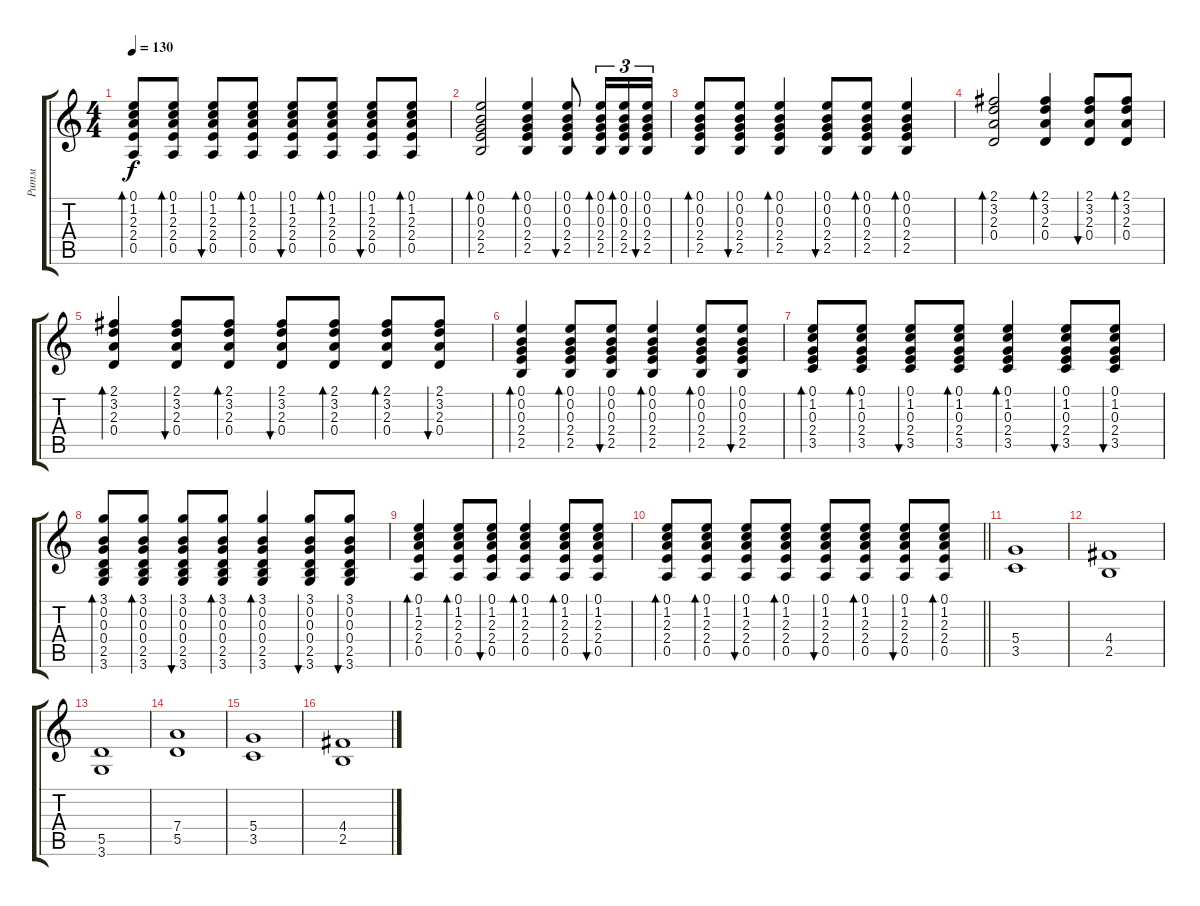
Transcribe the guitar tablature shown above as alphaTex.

\track ("Ритм" "Ритм") {instrument distortionguitar}
\staff {score tabs}
\tuning (E4 B3 G3 D3 A2 E2) {hide}
\ts (4 4)
\tempo 130
\clef g2
\ks c
(0.1 1.2 2.3 2.4 0.5).8{bd 60 dy f} (0.1 1.2 2.3 2.4 0.5).8{bd 60} (0.1 1.2 2.3 2.4 0.5).8{bu 60} (0.1 1.2 2.3 2.4 0.5).8{bd 60} (0.1 1.2 2.3 2.4 0.5).8{bu 60} (0.1 1.2 2.3 2.4 0.5).8{bd 60} (0.1 1.2 2.3 2.4 0.5).8{bu 60} (0.1 1.2 2.3 2.4 0.5).8{bd 60} |
(0.1 0.2 0.3 2.4 2.5).2{bd 60} (0.1 0.2 0.3 2.4 2.5).4{bd 60} (0.1 0.2 0.3 2.4 2.5).8{bu 60} (0.1 0.2 0.3 2.4 2.5).16{tu (3 2) bd 60} (0.1 0.2 0.3 2.4 2.5).16{tu (3 2) bd 60} (0.1 0.2 0.3 2.4 2.5).16{tu (3 2) bu 60} |
(0.1 0.2 0.3 2.4 2.5).8{bd 60} (0.1 0.2 0.3 2.4 2.5).8{bu 60} (0.1 0.2 0.3 2.4 2.5).4{bd 60} (0.1 0.2 0.3 2.4 2.5).8{bu 60} (0.1 0.2 0.3 2.4 2.5).8{bd 60} (0.1 0.2 0.3 2.4 2.5).4{bd 60} |
(2.1 3.2 2.3 0.4).2{bd 60} (2.1 3.2 2.3 0.4).4{bd 60} (2.1 3.2 2.3 0.4).8{bu 60} (2.1 3.2 2.3 0.4).8{bd 60} |
(2.1 3.2 2.3 0.4).4{bd 60} (2.1 3.2 2.3 0.4).8{bu 60} (2.1 3.2 2.3 0.4).8{bd 60} (2.1 3.2 2.3 0.4).8{bu 60} (2.1 3.2 2.3 0.4).8{bd 60} (2.1 3.2 2.3 0.4).8{bd 60} (2.1 3.2 2.3 0.4).8{bu 60} |
(0.1 0.2 0.3 2.4 2.5).4{bd 60} (0.1 0.2 0.3 2.4 2.5).8{bd 60} (0.1 0.2 0.3 2.4 2.5).8{bu 60} (0.1 0.2 0.3 2.4 2.5).4{bd 60} (0.1 0.2 0.3 2.4 2.5).8{bd 60} (0.1 0.2 0.3 2.4 2.5).8{bu 60} |
(0.1 1.2 0.3 2.4 3.5).8{bd 60} (0.1 1.2 0.3 2.4 3.5).8{bd 60} (0.1 1.2 0.3 2.4 3.5).8{bu 60} (0.1 1.2 0.3 2.4 3.5).8{bd 60} (0.1 1.2 0.3 2.4 3.5).4{bd 60} (0.1 1.2 0.3 2.4 3.5).8{bu 60} (0.1 1.2 0.3 2.4 3.5).8{bu 60} |
(3.1 0.2 0.3 0.4 2.5 3.6).8{bd 60} (3.1 0.2 0.3 0.4 2.5 3.6).8{bd 60} (3.1 0.2 0.3 0.4 2.5 3.6).8{bu 60} (3.1 0.2 0.3 0.4 2.5 3.6).8{bd 60} (3.1 0.2 0.3 0.4 2.5 3.6).4{bd 60} (3.1 0.2 0.3 0.4 2.5 3.6).8{bu 60} (3.1 0.2 0.3 0.4 2.5 3.6).8{bu 60} |
(0.1 1.2 2.3 2.4 0.5).4{bd 60} (0.1 1.2 2.3 2.4 0.5).8{bd 60} (0.1 1.2 2.3 2.4 0.5).8{bu 60} (0.1 1.2 2.3 2.4 0.5).4{bd 60} (0.1 1.2 2.3 2.4 0.5).8{bd 60} (0.1 1.2 2.3 2.4 0.5).8{bu 60} |
\barLineRight lightlight
(0.1 1.2 2.3 2.4 0.5).8{bd 60} (0.1 1.2 2.3 2.4 0.5).8{bd 60} (0.1 1.2 2.3 2.4 0.5).8{bu 60} (0.1 1.2 2.3 2.4 0.5).8{bd 60} (0.1 1.2 2.3 2.4 0.5).8{bu 60} (0.1 1.2 2.3 2.4 0.5).8{bd 60} (0.1 1.2 2.3 2.4 0.5).8{bu 60} (0.1 1.2 2.3 2.4 0.5).8{bd 60} |
(5.4 3.5).1{volume 12 instrument distortionguitar} |
(4.4 2.5).1 |
(5.5 3.6).1 |
(7.4 5.5).1 |
(5.4 3.5).1 |
(4.4 2.5).1
